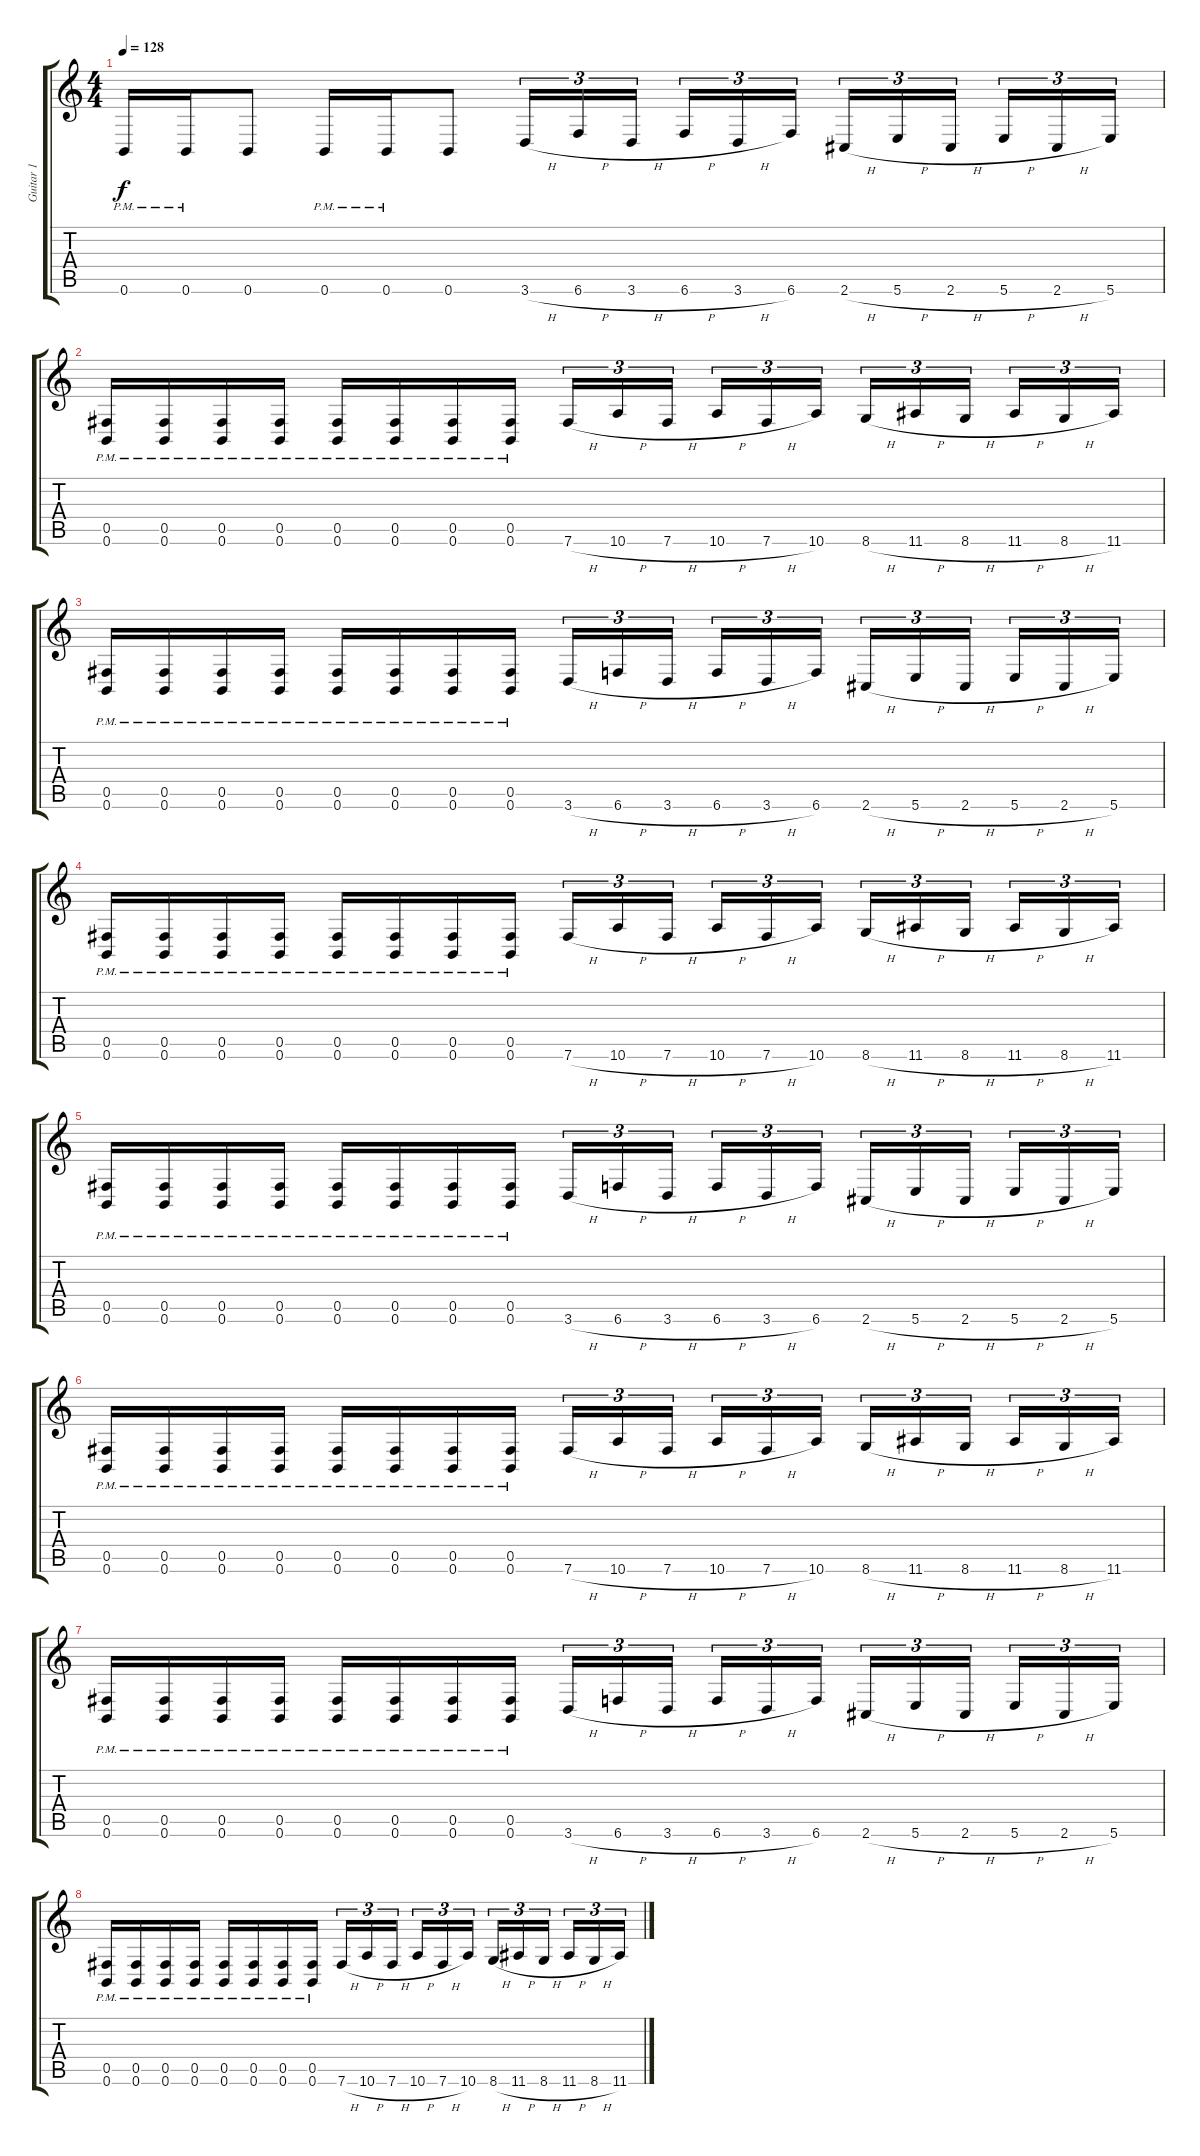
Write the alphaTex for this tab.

\track ("Guitar 1" "Guitar 1") {instrument distortionguitar}
\staff {score tabs}
\tuning (Db4 Ab3 E3 B2 Gb2 B1) {hide}
\ts (4 4)
\tempo 128
\clef g2
\ks c
0.6{pm}.16{dy f} 0.6{pm}.16 0.6.8 0.6{pm}.16 0.6{pm}.16 0.6.8 3.6{h}.16{tu (3 2)} 6.6{h}.16{tu (3 2)} 3.6{h}.16{tu (3 2) beam splitsecondary} 6.6{h}.16{tu (3 2)} 3.6{h}.16{tu (3 2)} 6.6.16{tu (3 2)} 2.6{h}.16{tu (3 2)} 5.6{h}.16{tu (3 2)} 2.6{h}.16{tu (3 2) beam splitsecondary} 5.6{h}.16{tu (3 2)} 2.6{h}.16{tu (3 2)} 5.6.16{tu (3 2)} |
(0.5{pm} 0.6{pm}).16 (0.5{pm} 0.6{pm}).16 (0.5{pm} 0.6{pm}).16 (0.5{pm} 0.6{pm}).16 (0.5{pm} 0.6{pm}).16 (0.5{pm} 0.6{pm}).16 (0.5{pm} 0.6{pm}).16 (0.5{pm} 0.6{pm}).16 7.6{h}.16{tu (3 2)} 10.6{h}.16{tu (3 2)} 7.6{h}.16{tu (3 2) beam splitsecondary} 10.6{h}.16{tu (3 2)} 7.6{h}.16{tu (3 2)} 10.6.16{tu (3 2)} 8.6{h}.16{tu (3 2)} 11.6{h}.16{tu (3 2)} 8.6{h}.16{tu (3 2) beam splitsecondary} 11.6{h}.16{tu (3 2)} 8.6{h}.16{tu (3 2)} 11.6.16{tu (3 2)} |
(0.5{pm} 0.6{pm}).16 (0.5{pm} 0.6{pm}).16 (0.5{pm} 0.6{pm}).16 (0.5{pm} 0.6{pm}).16 (0.5{pm} 0.6{pm}).16 (0.5{pm} 0.6{pm}).16 (0.5{pm} 0.6{pm}).16 (0.5{pm} 0.6{pm}).16 3.6{h}.16{tu (3 2)} 6.6{h}.16{tu (3 2)} 3.6{h}.16{tu (3 2) beam splitsecondary} 6.6{h}.16{tu (3 2)} 3.6{h}.16{tu (3 2)} 6.6.16{tu (3 2)} 2.6{h}.16{tu (3 2)} 5.6{h}.16{tu (3 2)} 2.6{h}.16{tu (3 2) beam splitsecondary} 5.6{h}.16{tu (3 2)} 2.6{h}.16{tu (3 2)} 5.6.16{tu (3 2)} |
(0.5{pm} 0.6{pm}).16 (0.5{pm} 0.6{pm}).16 (0.5{pm} 0.6{pm}).16 (0.5{pm} 0.6{pm}).16 (0.5{pm} 0.6{pm}).16 (0.5{pm} 0.6{pm}).16 (0.5{pm} 0.6{pm}).16 (0.5{pm} 0.6{pm}).16 7.6{h}.16{tu (3 2)} 10.6{h}.16{tu (3 2)} 7.6{h}.16{tu (3 2) beam splitsecondary} 10.6{h}.16{tu (3 2)} 7.6{h}.16{tu (3 2)} 10.6.16{tu (3 2)} 8.6{h}.16{tu (3 2)} 11.6{h}.16{tu (3 2)} 8.6{h}.16{tu (3 2) beam splitsecondary} 11.6{h}.16{tu (3 2)} 8.6{h}.16{tu (3 2)} 11.6.16{tu (3 2)} |
(0.5{pm} 0.6{pm}).16 (0.5{pm} 0.6{pm}).16 (0.5{pm} 0.6{pm}).16 (0.5{pm} 0.6{pm}).16 (0.5{pm} 0.6{pm}).16 (0.5{pm} 0.6{pm}).16 (0.5{pm} 0.6{pm}).16 (0.5{pm} 0.6{pm}).16 3.6{h}.16{tu (3 2)} 6.6{h}.16{tu (3 2)} 3.6{h}.16{tu (3 2) beam splitsecondary} 6.6{h}.16{tu (3 2)} 3.6{h}.16{tu (3 2)} 6.6.16{tu (3 2)} 2.6{h}.16{tu (3 2)} 5.6{h}.16{tu (3 2)} 2.6{h}.16{tu (3 2) beam splitsecondary} 5.6{h}.16{tu (3 2)} 2.6{h}.16{tu (3 2)} 5.6.16{tu (3 2)} |
(0.5{pm} 0.6{pm}).16 (0.5{pm} 0.6{pm}).16 (0.5{pm} 0.6{pm}).16 (0.5{pm} 0.6{pm}).16 (0.5{pm} 0.6{pm}).16 (0.5{pm} 0.6{pm}).16 (0.5{pm} 0.6{pm}).16 (0.5{pm} 0.6{pm}).16 7.6{h}.16{tu (3 2)} 10.6{h}.16{tu (3 2)} 7.6{h}.16{tu (3 2) beam splitsecondary} 10.6{h}.16{tu (3 2)} 7.6{h}.16{tu (3 2)} 10.6.16{tu (3 2)} 8.6{h}.16{tu (3 2)} 11.6{h}.16{tu (3 2)} 8.6{h}.16{tu (3 2) beam splitsecondary} 11.6{h}.16{tu (3 2)} 8.6{h}.16{tu (3 2)} 11.6.16{tu (3 2)} |
(0.5{pm} 0.6{pm}).16 (0.5{pm} 0.6{pm}).16 (0.5{pm} 0.6{pm}).16 (0.5{pm} 0.6{pm}).16 (0.5{pm} 0.6{pm}).16 (0.5{pm} 0.6{pm}).16 (0.5{pm} 0.6{pm}).16 (0.5{pm} 0.6{pm}).16 3.6{h}.16{tu (3 2)} 6.6{h}.16{tu (3 2)} 3.6{h}.16{tu (3 2) beam splitsecondary} 6.6{h}.16{tu (3 2)} 3.6{h}.16{tu (3 2)} 6.6.16{tu (3 2)} 2.6{h}.16{tu (3 2)} 5.6{h}.16{tu (3 2)} 2.6{h}.16{tu (3 2) beam splitsecondary} 5.6{h}.16{tu (3 2)} 2.6{h}.16{tu (3 2)} 5.6.16{tu (3 2)} |
(0.5{pm} 0.6{pm}).16 (0.5{pm} 0.6{pm}).16 (0.5{pm} 0.6{pm}).16 (0.5{pm} 0.6{pm}).16 (0.5{pm} 0.6{pm}).16 (0.5{pm} 0.6{pm}).16 (0.5{pm} 0.6{pm}).16 (0.5{pm} 0.6{pm}).16 7.6{h}.16{tu (3 2)} 10.6{h}.16{tu (3 2)} 7.6{h}.16{tu (3 2) beam splitsecondary} 10.6{h}.16{tu (3 2)} 7.6{h}.16{tu (3 2)} 10.6.16{tu (3 2)} 8.6{h}.16{tu (3 2)} 11.6{h}.16{tu (3 2)} 8.6{h}.16{tu (3 2) beam splitsecondary} 11.6{h}.16{tu (3 2)} 8.6{h}.16{tu (3 2)} 11.6.16{tu (3 2)}
